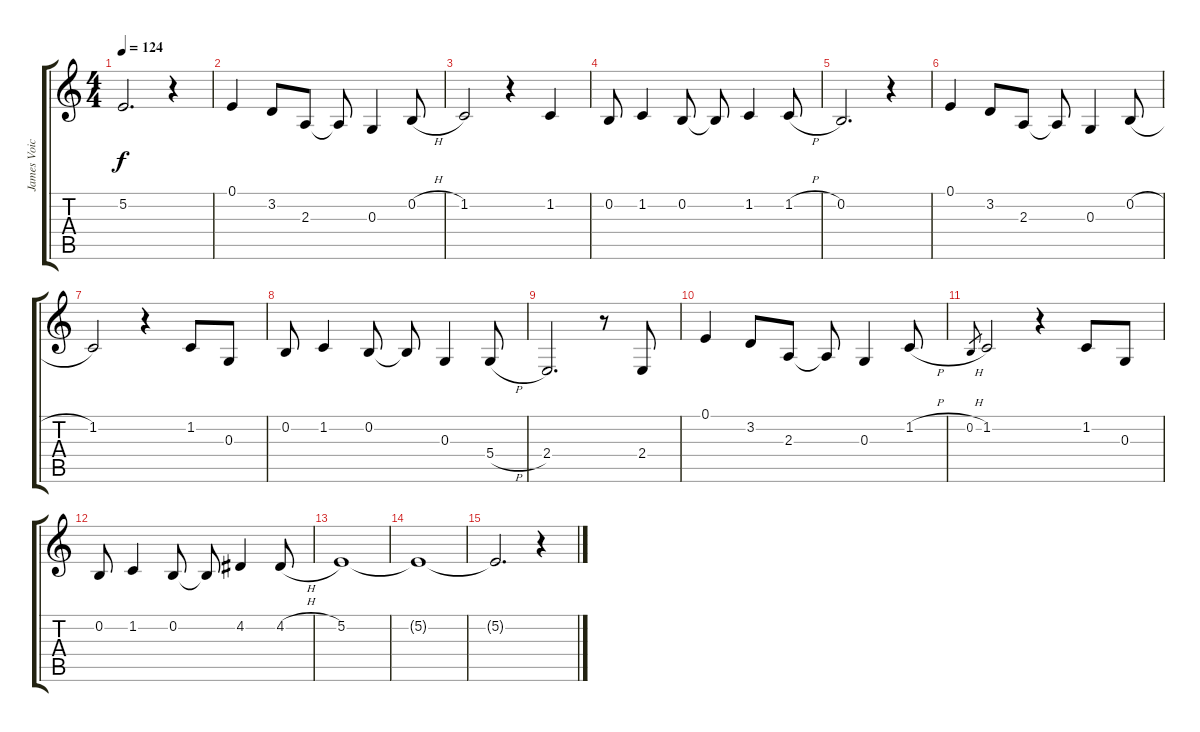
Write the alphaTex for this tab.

\track ("James Voice" "James Voic") {instrument cello}
\staff {score tabs}
\tuning (E4 B3 G3 D3 A2 E2) {hide}
\ts (4 4)
\tempo 124
\clef g2
\ks c
5.2.2{d dy f} r.4 |
0.1.4 3.2.8 2.3.8 2.3{t}.8 0.3.4 0.2{h}.8 |
1.2.2 r.4 1.2.4 |
0.2.8 1.2.4 0.2.8 0.2{t}.8 1.2.4 1.2{h}.8 |
0.2.2{d} r.4 |
0.1.4 3.2.8 2.3.8 2.3{t}.8 0.3.4 0.2{h}.8 |
1.2.2 r.4 1.2.8 0.3.8 |
0.2.8 1.2.4 0.2.8 0.2{t}.8 0.3.4 5.4{h}.8 |
2.4.2{d} r.8 2.4.8 |
0.1.4 3.2.8 2.3.8 2.3{t}.8 0.3.4 1.2{h}.8 |
0.2{h}.8{gr} 1.2.2 r.4 1.2.8 0.3.8 |
0.2.8 1.2.4 0.2.8 0.2{t}.8 4.2.4 4.2{h}.8 |
5.2.1 |
5.2{t}.1 |
5.2{t}.2{d} r.4
